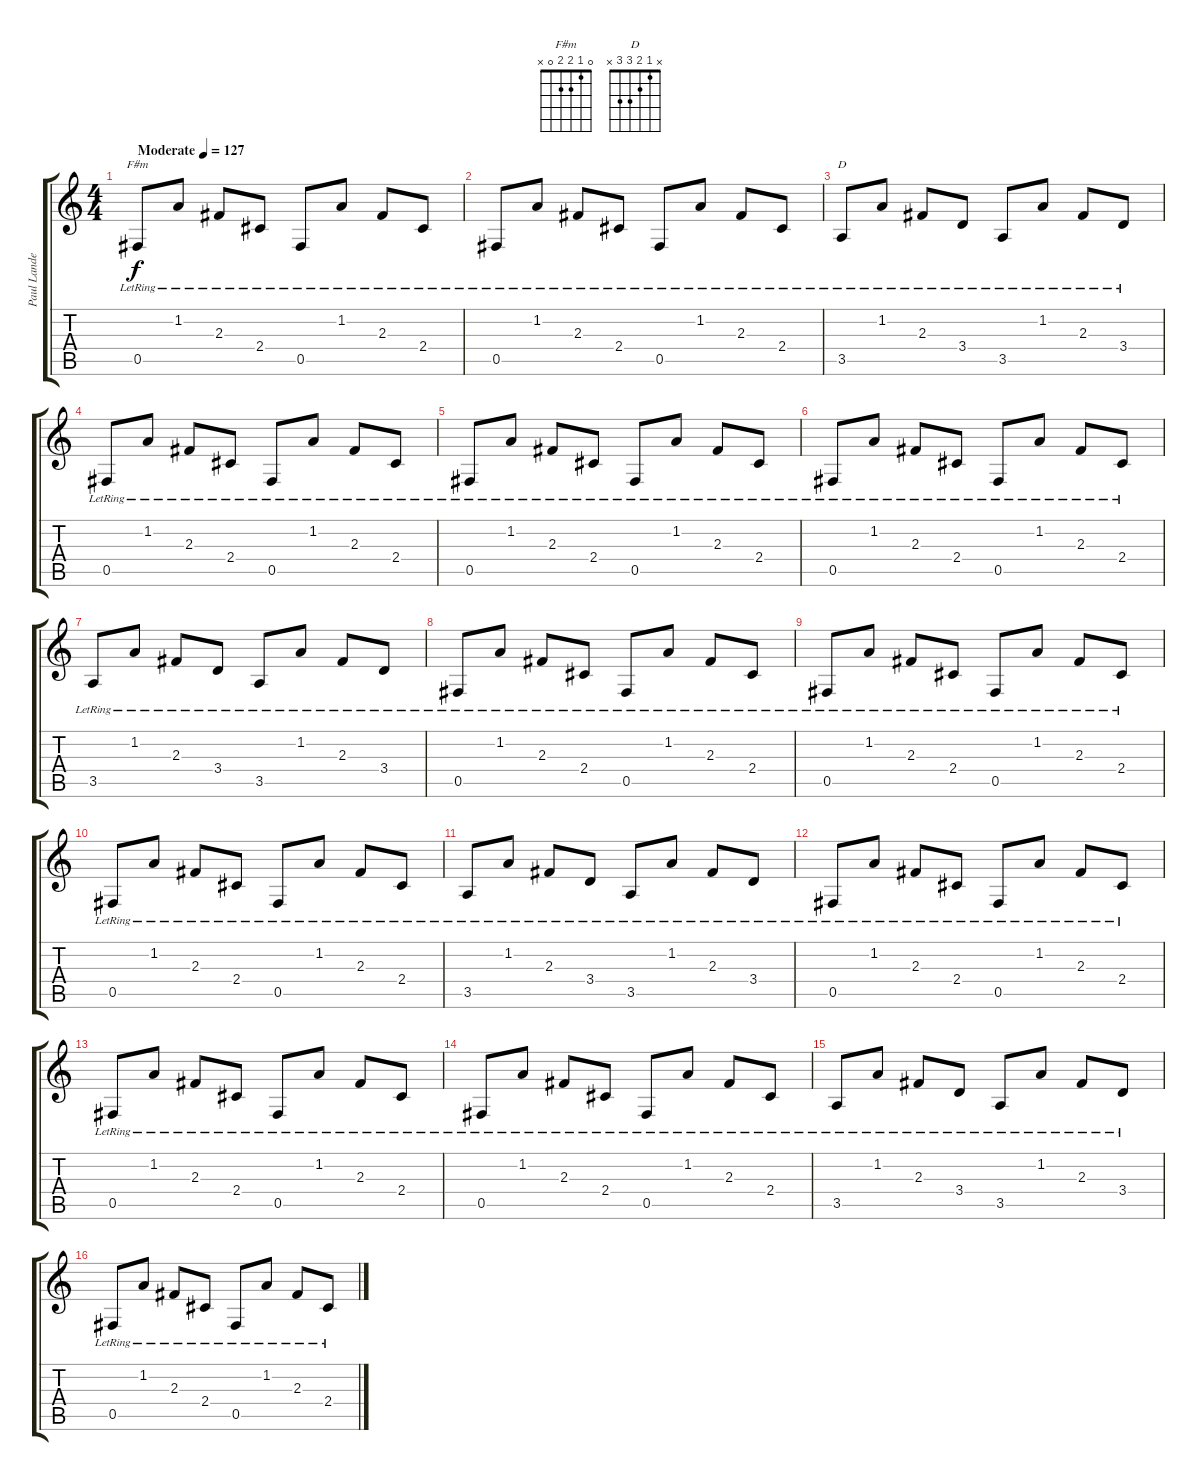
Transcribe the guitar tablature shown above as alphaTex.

\track ("Paul Landers - Guitar II" "Paul Lande") {instrument acousticguitarsteel}
\staff {score tabs}
\tuning (Db4 Ab3 E3 B2 Gb2 Db2) {hide}
\chord ("F#m" 0 1 2 2 0 x)
\chord ("D" x 1 2 3 3 x)
\ts (4 4)
\tempo (127 "Moderate")
\clef g2
\ks c
0.5{lr}.8{ch "F#m" dy f instrument acousticguitarsteel} 1.2{lr}.8 2.3{lr}.8 2.4{lr}.8 0.5{lr}.8 1.2{lr}.8 2.3{lr}.8 2.4{lr}.8 |
0.5{lr}.8 1.2{lr}.8 2.3{lr}.8 2.4{lr}.8 0.5{lr}.8 1.2{lr}.8 2.3{lr}.8 2.4{lr}.8 |
3.5{lr}.8{ch "D"} 1.2{lr}.8 2.3{lr}.8 3.4{lr}.8 3.5{lr}.8 1.2{lr}.8 2.3{lr}.8 3.4{lr}.8 |
0.5{lr}.8 1.2{lr}.8 2.3{lr}.8 2.4{lr}.8 0.5{lr}.8 1.2{lr}.8 2.3{lr}.8 2.4{lr}.8 |
0.5{lr}.8 1.2{lr}.8 2.3{lr}.8 2.4{lr}.8 0.5{lr}.8 1.2{lr}.8 2.3{lr}.8 2.4{lr}.8 |
0.5{lr}.8 1.2{lr}.8 2.3{lr}.8 2.4{lr}.8 0.5{lr}.8 1.2{lr}.8 2.3{lr}.8 2.4{lr}.8 |
3.5{lr}.8 1.2{lr}.8 2.3{lr}.8 3.4{lr}.8 3.5{lr}.8 1.2{lr}.8 2.3{lr}.8 3.4{lr}.8 |
0.5{lr}.8 1.2{lr}.8 2.3{lr}.8 2.4{lr}.8 0.5{lr}.8 1.2{lr}.8 2.3{lr}.8 2.4{lr}.8 |
0.5{lr}.8 1.2{lr}.8 2.3{lr}.8 2.4{lr}.8 0.5{lr}.8 1.2{lr}.8 2.3{lr}.8 2.4{lr}.8 |
0.5{lr}.8 1.2{lr}.8 2.3{lr}.8 2.4{lr}.8 0.5{lr}.8 1.2{lr}.8 2.3{lr}.8 2.4{lr}.8 |
3.5{lr}.8 1.2{lr}.8 2.3{lr}.8 3.4{lr}.8 3.5{lr}.8 1.2{lr}.8 2.3{lr}.8 3.4{lr}.8 |
0.5{lr}.8 1.2{lr}.8 2.3{lr}.8 2.4{lr}.8 0.5{lr}.8 1.2{lr}.8 2.3{lr}.8 2.4{lr}.8 |
0.5{lr}.8 1.2{lr}.8 2.3{lr}.8 2.4{lr}.8 0.5{lr}.8 1.2{lr}.8 2.3{lr}.8 2.4{lr}.8 |
0.5{lr}.8 1.2{lr}.8 2.3{lr}.8 2.4{lr}.8 0.5{lr}.8 1.2{lr}.8 2.3{lr}.8 2.4{lr}.8 |
3.5{lr}.8 1.2{lr}.8 2.3{lr}.8 3.4{lr}.8 3.5{lr}.8 1.2{lr}.8 2.3{lr}.8 3.4{lr}.8 |
0.5{lr}.8 1.2{lr}.8 2.3{lr}.8 2.4{lr}.8 0.5{lr}.8 1.2{lr}.8 2.3{lr}.8 2.4{lr}.8
